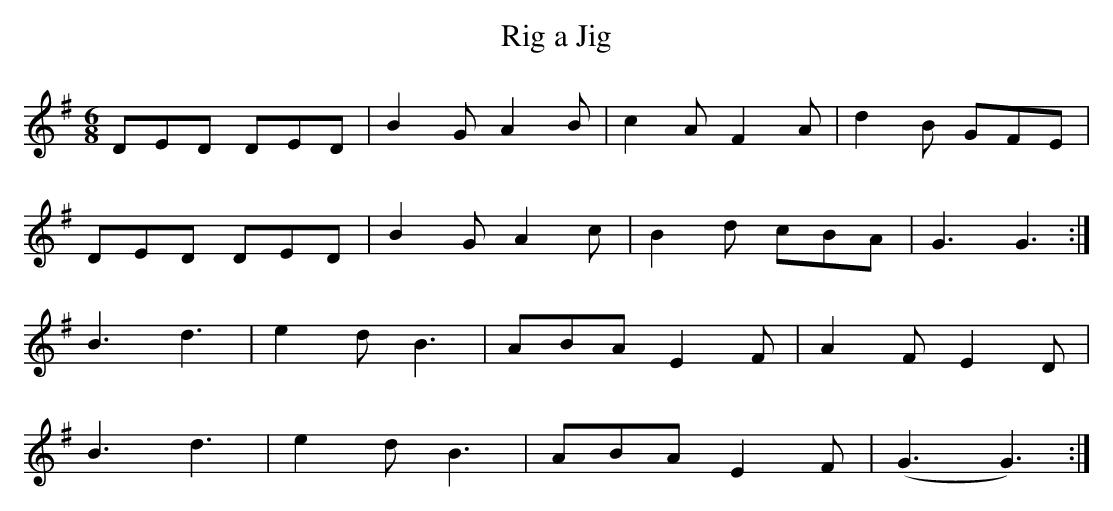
X:1
T:Rig a Jig
M:6/8
L:1/8
K:G
DED DED|B2G A2B|c2A F2A|d2B GFE|
DED DED|B2G A2c|B2d cBA|G3G3:|
B3d3|e2d B3|ABA E2F|A2F E2D|
B3d3|e2d B3|ABA E2F|(G3G3):|
